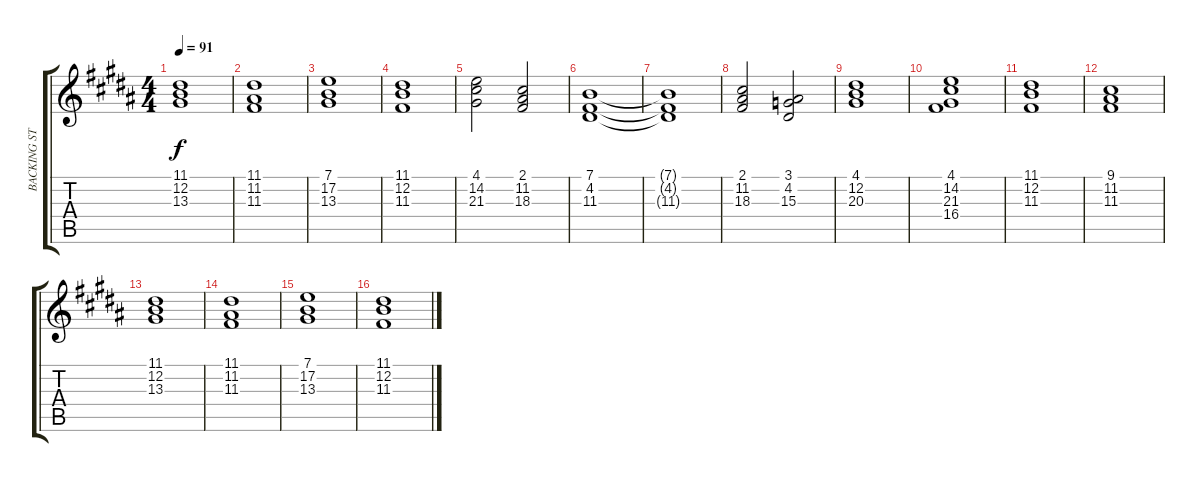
\track ("BACKING STRING" "BACKING ST") {instrument stringensemble2}
\staff {score tabs}
\tuning (E4 B3 G3 D3 A2 E2) {hide}
\ts (4 4)
\tempo 91
\clef g2
\ks b
(11.1 12.2 13.3).1{dy f} |
(11.1 11.2 11.3).1 |
(7.1 17.2 13.3).1 |
(11.1 12.2 11.3).1 |
(4.1 14.2 21.3).2 (2.1 11.2 18.3).2 |
(7.1 4.2 11.3).1 |
(7.1{t} 4.2{t} 11.3{t}).1 |
(2.1 11.2 18.3).2 (3.1 4.2 15.3).2 |
(4.1 12.2 20.3).1 |
(4.1 14.2 21.3 16.4).1 |
(11.1 12.2 11.3).1 |
(9.1 11.2 11.3).1 |
(11.1 12.2 13.3).1 |
(11.1 11.2 11.3).1 |
(7.1 17.2 13.3).1 |
(11.1 12.2 11.3).1
